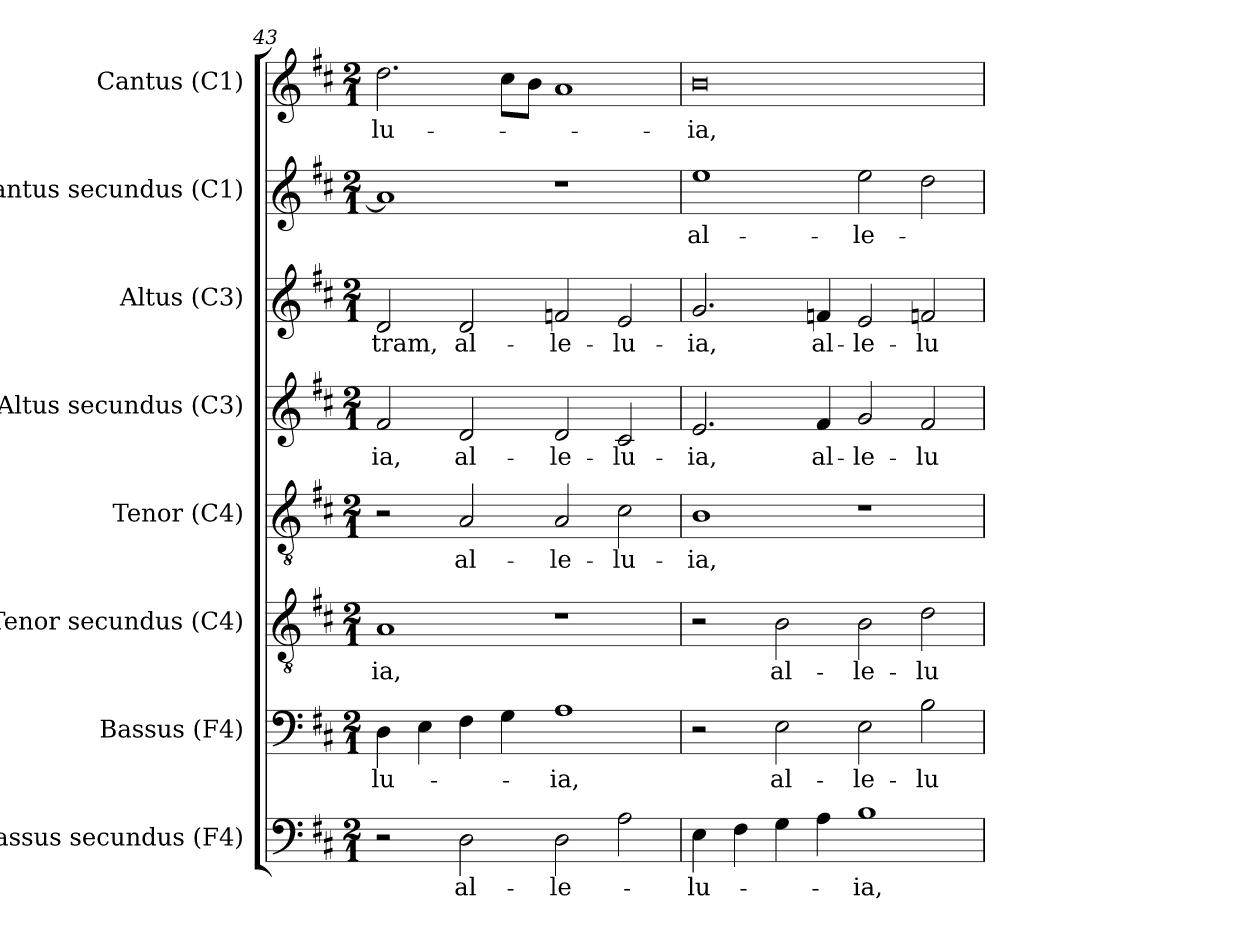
**kern	**text	**kern	**text	**kern	**text	**kern	**text	**kern	**text	**kern	**text	**kern	**text	**kern	**text
*part8	*part8	*part7	*part7	*part6	*part6	*part5	*part5	*part4	*part4	*part3	*part3	*part2	*part2	*part1	*part1
*staff8	*staff8	*staff7	*staff7	*staff6	*staff6	*staff5	*staff5	*staff4	*staff4	*staff3	*staff3	*staff2	*staff2	*staff1	*staff1
*I"Bassus secundus (F4)	*	*I"Bassus (F4)	*	*I"Tenor secundus (C4)	*	*I"Tenor (C4)	*	*I"Altus secundus (C3)	*	*I"Altus (C3)	*	*I"Cantus secundus (C1)	*	*I"Cantus (C1)	*
*I'B2	*	*I'B.	*	*I'T2	*	*I'T.	*	*I'A2	*	*I'A.	*	*I'C2	*	*I'C.	*
!!LO:LB:g=z
*clefF4	*	*clefF4	*	*clefGv2	*	*clefGv2	*	*clefG2	*	*clefG2	*	*clefG2	*	*clefG2	*
*	*	*	*	*	*	*ITrd7c12	*	*	*	*	*	*	*	*	*
*k[f#c#]	*	*k[f#c#]	*	*k[f#c#]	*	*k[f#c#]	*	*k[f#c#]	*	*k[f#c#]	*	*k[f#c#]	*	*k[f#c#]	*
*D:	*	*D:	*	*D:	*	*D:	*	*D:	*	*D:	*	*D:	*	*D:	*
*M2/1	*	*M2/1	*	*M2/1	*	*M2/1	*	*M2/1	*	*M2/1	*	*M2/1	*	*M2/1	*
=43	=43	=43	=43	=43	=43	=43	=43	=43	=43	=43	=43	=43	=43	=43	=43
!	!	!	!LO:LY:b:color=#000000	!	!	!	!	!	!	!	!	!	!	!	!
!	!	!	!	!	!LO:LY:b:color=#000000	!	!	!	!	!	!	!	!	!	!
!	!	!	!	!	!	!	!	!	!LO:LY:b:color=#000000	!	!	!	!	!	!
!	!	!	!	!	!	!	!	!	!	!	!LO:LY:b:color=#000000	!	!	!	!
!	!	!	!	!	!	!	!	!	!	!	!	!	!	!	!LO:LY:b:color=#000000
2r	.	4Di\	-lu-	1Ai	-ia,	2r	.	2f#i/	-ia,	2di/	-tram,	1ai]	.	2.ddi\	-lu-
.	.	4Ei\	.	.	.	.	.	.	.	.	.	.	.	.	.
!	!LO:LY:b:color=#000000	!	!	!	!	!	!	!	!	!	!	!	!	!	!
!	!	!	!	!	!	!	!LO:LY:b:color=#000000	!	!	!	!	!	!	!	!
!	!	!	!	!	!	!	!	!	!LO:LY:b:color=#000000	!	!	!	!	!	!
!	!	!	!	!	!	!	!	!	!	!	!LO:LY:b:color=#000000	!	!	!	!
2Di\	al-	4F#i\	.	.	.	2AAi/	al-	2di/	al-	2di/	al-	.	.	.	.
.	.	4Gi\	.	.	.	.	.	.	.	.	.	.	.	8cc#i\L	.
.	.	.	.	.	.	.	.	.	.	.	.	.	.	8bi\J	.
!	!LO:LY:b:color=#000000	!	!	!	!	!	!	!	!	!	!	!	!	!	!
!	!	!	!LO:LY:b:color=#000000	!	!	!	!	!	!	!	!	!	!	!	!
!	!	!	!	!	!	!	!LO:LY:b:color=#000000	!	!	!	!	!	!	!	!
!	!	!	!	!	!	!	!	!	!LO:LY:b:color=#000000	!	!	!	!	!	!
!	!	!	!	!	!	!	!	!	!	!	!LO:LY:b:color=#000000	!	!	!	!
2Di\	-le-	1Ai	-ia,	1r	.	2AAi/	-le-	2di/	-le-	2fni/	-le-	1r	.	1ai	.
!	!	!	!	!	!	!	!LO:LY:b:color=#000000	!	!	!	!	!	!	!	!
!	!	!	!	!	!	!	!	!	!LO:LY:b:color=#000000	!	!	!	!	!	!
!	!	!	!	!	!	!	!	!	!	!	!LO:LY:b:color=#000000	!	!	!	!
2Ai\	.	.	.	.	.	2C#i\	-lu-	2c#i/	-lu-	2ei/	-lu-	.	.	.	.
=44	=44	=44	=44	=44	=44	=44	=44	=44	=44	=44	=44	=44	=44	=44	=44
!	!LO:LY:b:color=#000000	!	!	!	!	!	!	!	!	!	!	!	!	!	!
!	!	!	!	!	!	!	!LO:LY:b:color=#000000	!	!	!	!	!	!	!	!
!	!	!	!	!	!	!	!	!	!LO:LY:b:color=#000000	!	!	!	!	!	!
!	!	!	!	!	!	!	!	!	!	!	!LO:LY:b:color=#000000	!	!	!	!
!	!	!	!	!	!	!	!	!	!	!	!	!	!LO:LY:b:color=#000000	!	!
!	!	!	!	!	!	!	!	!	!	!	!	!	!	!	!LO:LY:b:color=#000000
4Ei\	-lu-	2r	.	2r	.	1BBi	-ia,	2.ei/	-ia,	2.gi/	-ia,	1eei	al-	0bi	-ia,
4F#i\	.	.	.	.	.	.	.	.	.	.	.	.	.	.	.
!	!	!	!LO:LY:b:color=#000000	!	!	!	!	!	!	!	!	!	!	!	!
!	!	!	!	!	!LO:LY:b:color=#000000	!	!	!	!	!	!	!	!	!	!
4Gi\	.	2Ei\	al-	2Bi\	al-	.	.	.	.	.	.	.	.	.	.
!	!	!	!	!	!	!	!	!	!LO:LY:b:color=#000000	!	!	!	!	!	!
!	!	!	!	!	!	!	!	!	!	!	!LO:LY:b:color=#000000	!	!	!	!
4Ai\	.	.	.	.	.	.	.	4f#i/	al-	4fni/	al-	.	.	.	.
!	!LO:LY:b:color=#000000	!	!	!	!	!	!	!	!	!	!	!	!	!	!
!	!	!	!LO:LY:b:color=#000000	!	!	!	!	!	!	!	!	!	!	!	!
!	!	!	!	!	!LO:LY:b:color=#000000	!	!	!	!	!	!	!	!	!	!
!	!	!	!	!	!	!	!	!	!LO:LY:b:color=#000000	!	!	!	!	!	!
!	!	!	!	!	!	!	!	!	!	!	!LO:LY:b:color=#000000	!	!	!	!
!	!	!	!	!	!	!	!	!	!	!	!	!	!LO:LY:b:color=#000000	!	!
1Bi	-ia,	2Ei\	-le-	2Bi\	-le-	1r	.	2gi/	-le-	2ei/	-le-	2eei\	-le-	.	.
!	!	!	!LO:LY:b:color=#000000	!	!	!	!	!	!	!	!	!	!	!	!
!	!	!	!	!	!LO:LY:b:color=#000000	!	!	!	!	!	!	!	!	!	!
!	!	!	!	!	!	!	!	!	!LO:LY:b:color=#000000	!	!	!	!	!	!
!	!	!	!	!	!	!	!	!	!	!	!LO:LY:b:color=#000000	!	!	!	!
.	.	2Bi\	-lu-	2di\	-lu-	.	.	2f#i/	-lu-	2fni/	-lu-	2ddi\	.	.	.
=	=	=	=	=	=	=	=	=	=	=	=	=	=	=	=
*-	*-	*-	*-	*-	*-	*-	*-	*-	*-	*-	*-	*-	*-	*-	*-
